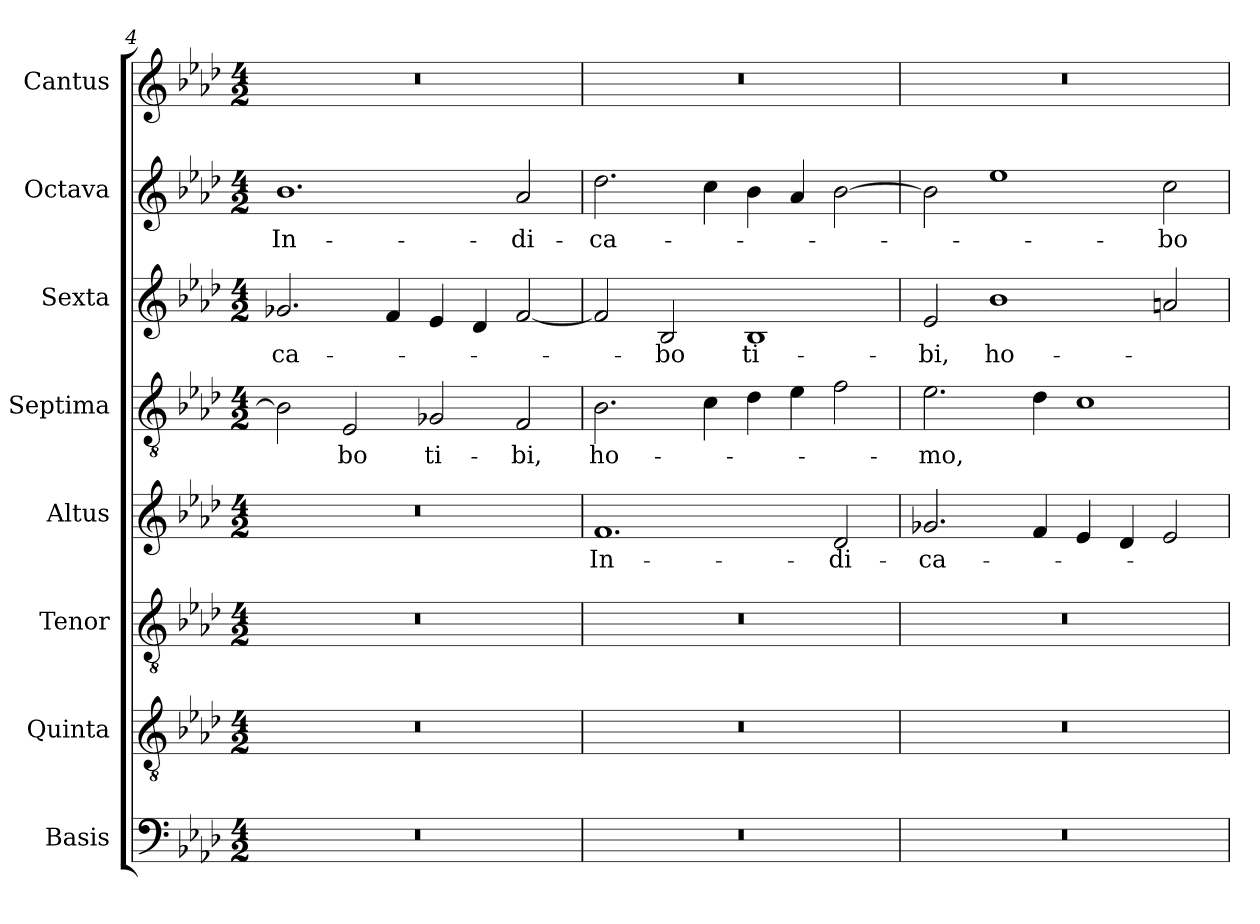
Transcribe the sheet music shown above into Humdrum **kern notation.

**kern	**kern	**kern	**kern	**text	**kern	**text	**kern	**text	**kern	**text	**kern
*part8	*part7	*part6	*part5	*part5	*part4	*part4	*part3	*part3	*part2	*part2	*part1
*staff8	*staff7	*staff6	*staff5	*staff5	*staff4	*staff4	*staff3	*staff3	*staff2	*staff2	*staff1
*I"Basis	*I"Quinta	*I"Tenor	*I"Altus	*	*I"Septima	*	*I"Sexta	*	*I"Octava	*	*I"Cantus
*I'B	*	*I'T	*I'A	*	*	*	*	*	*	*	*I'C
*clefF4	*clefGv2	*clefGv2	*clefG2	*	*clefGv2	*	*clefG2	*	*clefG2	*	*clefG2
*k[b-e-a-d-]	*k[b-e-a-d-]	*k[b-e-a-d-]	*k[b-e-a-d-]	*	*k[b-e-a-d-]	*	*k[b-e-a-d-]	*	*k[b-e-a-d-]	*	*k[b-e-a-d-]
*A-:	*A-:	*A-:	*A-:	*	*A-:	*	*A-:	*	*A-:	*	*A-:
*M4/2	*M4/2	*M4/2	*M4/2	*	*M4/2	*	*M4/2	*	*M4/2	*	*M4/2
=4	=4	=4	=4	=4	=4	=4	=4	=4	=4	=4	=4
!	!	!	!	!	!	!	!	!LO:LY:b	!	!LO:LY:b	!
0r	0r	0r	0r	.	2B-\]	.	2.g-X/	-ca-	1.b-	In-	0r
!	!	!	!	!	!	!LO:LY:b	!	!	!	!	!
.	.	.	.	.	2E-/	-bo	.	.	.	.	.
.	.	.	.	.	.	.	4f/	.	.	.	.
!	!	!	!	!	!	!LO:LY:b	!	!	!	!	!
.	.	.	.	.	2G-X/	ti-	4e-/	.	.	.	.
.	.	.	.	.	.	.	4d-/	.	.	.	.
!	!	!	!	!	!	!LO:LY:b	!	!	!	!LO:LY:b	!
.	.	.	.	.	2F/	-bi,	[2f/	.	2a-/	-di-	.
=5	=5	=5	=5	=5	=5	=5	=5	=5	=5	=5	=5
!	!	!	!	!LO:LY:b	!	!LO:LY:b	!	!	!	!LO:LY:b	!
0r	0r	0r	1.f	In-	2.B-\	ho-	2f/]	.	2.dd-\	-ca-	0r
!	!	!	!	!	!	!	!	!LO:LY:b	!	!	!
.	.	.	.	.	.	.	2B-/	-bo	.	.	.
.	.	.	.	.	4c\	.	.	.	4cc\	.	.
!	!	!	!	!	!	!	!	!LO:LY:b	!	!	!
.	.	.	.	.	4d-\	.	1B-	ti-	4b-\	.	.
.	.	.	.	.	4e-\	.	.	.	4a-/	.	.
!	!	!	!	!LO:LY:b	!	!	!	!	!	!	!
.	.	.	2d-/	-di-	2f\	.	.	.	[2b-\	.	.
!!LO:PB:g=z
=6	=6	=6	=6	=6	=6	=6	=6	=6	=6	=6	=6
!	!	!	!	!LO:LY:b	!	!LO:LY:b	!	!LO:LY:b	!	!	!
0r	0r	0r	2.g-X/	-ca-	2.e-\	-mo,	2e-/	-bi,	2b-\]	.	0r
!	!	!	!	!	!	!	!	!LO:LY:b	!	!	!
.	.	.	.	.	.	.	1b-	ho-	1ee-	.	.
.	.	.	4f/	.	4d-\	.	.	.	.	.	.
.	.	.	4e-/	.	1c	.	.	.	.	.	.
.	.	.	4d-/	.	.	.	.	.	.	.	.
!	!	!	!	!	!	!	!	!	!	!LO:LY:b	!
.	.	.	2e-/	.	.	.	2an/	.	2cc\	-bo	.
=	=	=	=	=	=	=	=	=	=	=	=
*-	*-	*-	*-	*-	*-	*-	*-	*-	*-	*-	*-
